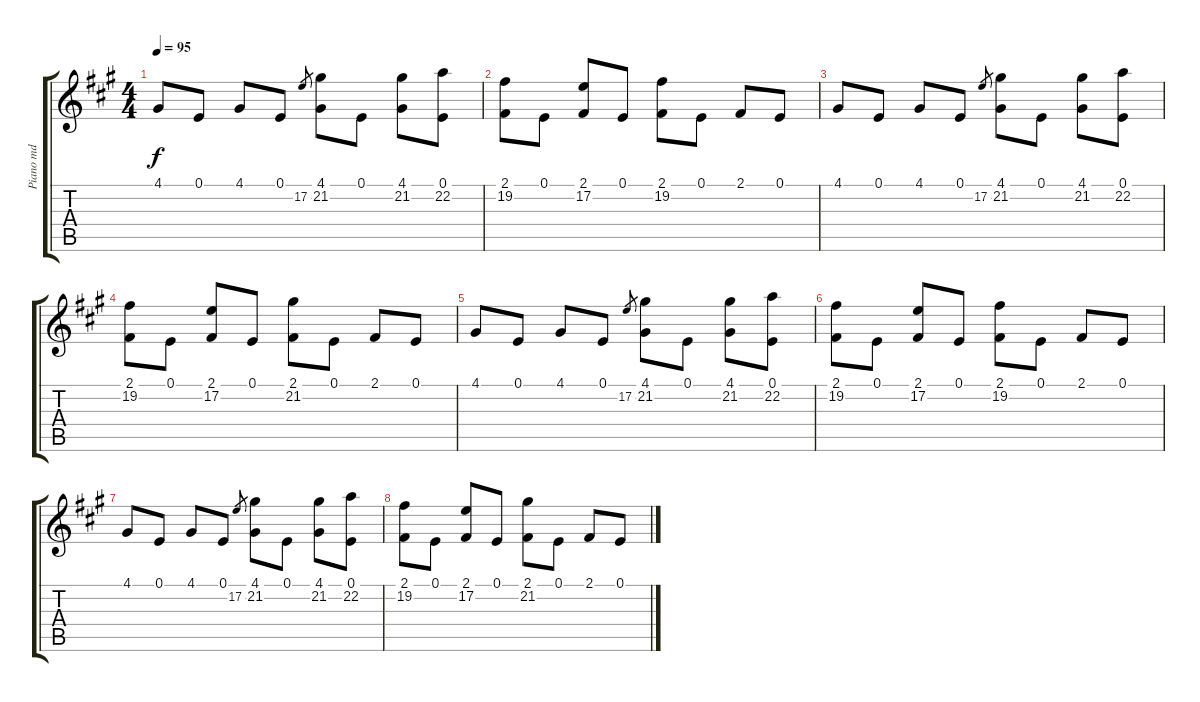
\track ("Piano md" "Piano md") {instrument acousticgrandpiano}
\staff {score tabs}
\tuning (E4 B3 G3 D3 A2 E2) {hide}
\ts (4 4)
\tempo 95
\clef g2
\ks a
4.1.8{dy f} 0.1.8 4.1.8 0.1.8 17.2.8{gr} (4.1 21.2).8 0.1.8 (4.1 21.2).8 (0.1 22.2).8 |
(2.1 19.2).8 0.1.8 (2.1 17.2).8 0.1.8 (2.1 19.2).8 0.1.8 2.1.8 0.1.8 |
4.1.8 0.1.8 4.1.8 0.1.8 17.2.8{gr} (4.1 21.2).8 0.1.8 (4.1 21.2).8 (0.1 22.2).8 |
(2.1 19.2).8 0.1.8 (2.1 17.2).8 0.1.8 (2.1 21.2).8 0.1.8 2.1.8 0.1.8 |
4.1.8 0.1.8 4.1.8 0.1.8 17.2.8{gr} (4.1 21.2).8 0.1.8 (4.1 21.2).8 (0.1 22.2).8 |
(2.1 19.2).8 0.1.8 (2.1 17.2).8 0.1.8 (2.1 19.2).8 0.1.8 2.1.8 0.1.8 |
4.1.8 0.1.8 4.1.8 0.1.8 17.2.8{gr} (4.1 21.2).8 0.1.8 (4.1 21.2).8 (0.1 22.2).8 |
(2.1 19.2).8 0.1.8 (2.1 17.2).8 0.1.8 (2.1 21.2).8 0.1.8 2.1.8 0.1.8
